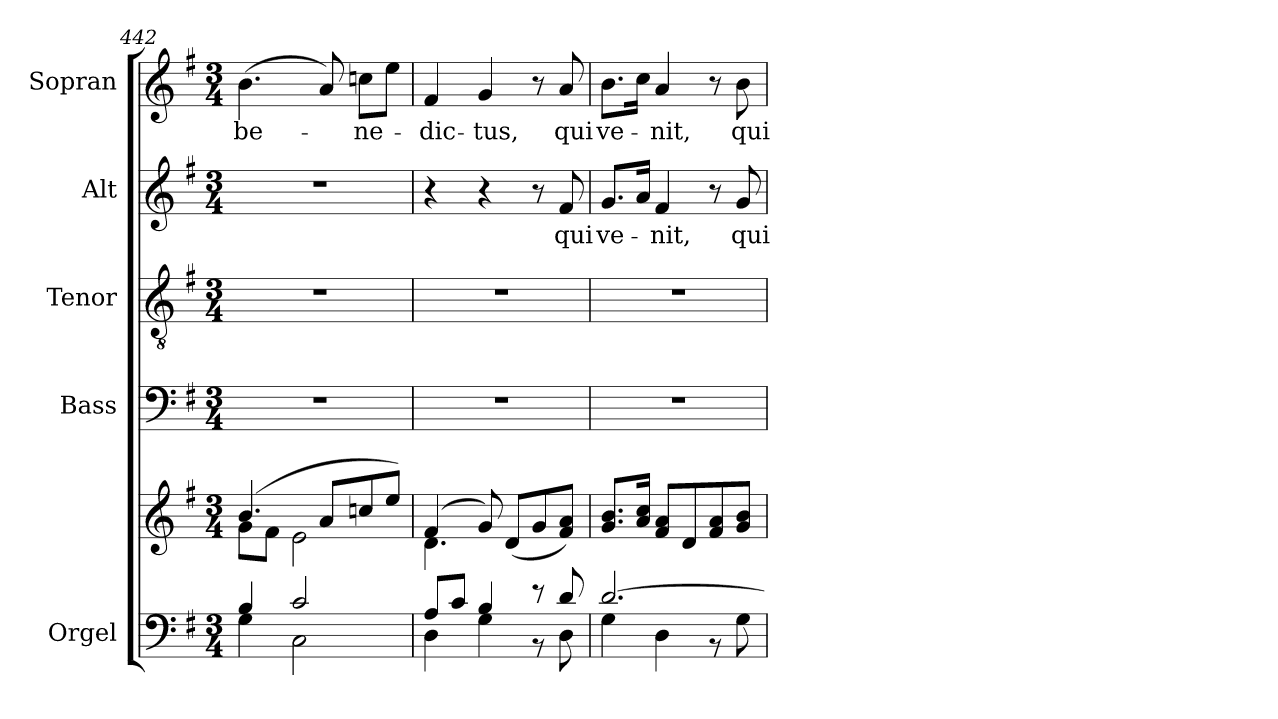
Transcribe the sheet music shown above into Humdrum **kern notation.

**kern	**kern	**kern	**kern	**kern	**text	**kern	**text
*part5	*part5	*part4	*part3	*part2	*part2	*part1	*part1
*staff6	*staff5	*staff4	*staff3	*staff2	*staff2	*staff1	*staff1
*I"Orgel	*	*I"Bass	*I"Tenor	*I"Alt	*	*I"Sopran	*
*I'Org.	*	*I'B.	*I'T.	*I'A.	*	*I'S.	*
*clefF4	*clefG2	*clefF4	*clefGv2	*clefG2	*	*clefG2	*
*k[f#]	*k[f#]	*k[f#]	*k[f#]	*k[f#]	*	*k[f#]	*
*G:	*G:	*G:	*G:	*G:	*	*G:	*
*M3/4	*M3/4	*M3/4	*M3/4	*M3/4	*	*M3/4	*
=442	=442	=442	=442	=442	=442	=442	=442
*^	*^	*	*	*	*	*	*
!	!	!	!	!	!	!	!	!	!LO:LY:b
4B/	4G\	(4.b/	8g\L	2.r	2.r	2.r	.	(>4.b\	be-
.	.	.	8f#\J	.	.	.	.	.	.
2c/	2C\	.	2e\	.	.	.	.	.	.
.	.	8a/L	.	.	.	.	.	8a/)	.
!	!	!	!	!	!	!	!	!	!LO:LY:b
.	.	8ccn/	.	.	.	.	.	8ccn\L	-ne-
.	.	8ee/J)	.	.	.	.	.	8ee\J	.
=443	=443	=443	=443	=443	=443	=443	=443	=443	=443
!	!	!	!	!	!	!	!	!	!LO:LY:b
8A/L	4D\	(4f#/	4.d\	2.r	2.r	4r	.	4f#/	-dic-
8c/J	.	.	.	.	.	.	.	.	.
!	!	!	!	!	!	!	!	!	!LO:LY:b
4B/	4G\	8g/)	.	.	.	4r	.	4g/	-tus,
.	.	(>8d/L	4.ryy	.	.	.	.	.	.
8r	8r	8g/	.	.	.	8r	.	8r	.
!	!	!	!	!	!	!	!LO:LY:b	!	!LO:LY:b
8d/	8D\	8f#/ 8a/J)	.	.	.	8f#/	qui	8a/	qui
*	*	*v	*v	*	*	*	*	*	*
!!LO:LB:g=z
=444	=444	=444	=444	=444	=444	=444	=444	=444
!	!	!	!	!	!	!LO:LY:b	!	!LO:LY:b
[>2.d/	4G\	8.g/ 8.b/L	2.r	2.r	8.g/L	ve-	8.b\L	ve-
.	.	16a/ 16cc/Jk	.	.	16a/Jk	.	16cc\Jk	.
!	!	!	!	!	!	!LO:LY:b	!	!LO:LY:b
.	4D\	8f#/ 8a/L	.	.	4f#/	-nit,	4a/	-nit,
.	.	8d/	.	.	.	.	.	.
.	8r	8f#/ 8a/	.	.	8r	.	8r	.
!	!	!	!	!	!	!LO:LY:b	!	!LO:LY:b
.	8G\	8g/ 8b/J	.	.	8g/	qui	8b\	qui
*v	*v	*	*	*	*	*	*	*
=	=	=	=	=	=	=	=
*-	*-	*-	*-	*-	*-	*-	*-
